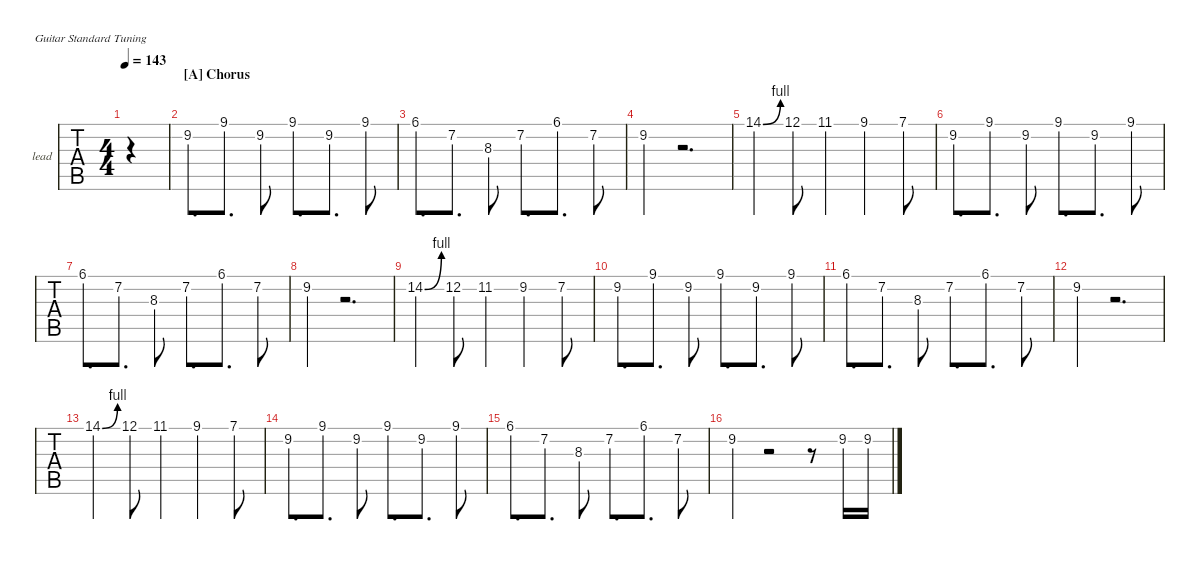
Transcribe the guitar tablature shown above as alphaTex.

\defaultSystemsLayout 4
\hideDynamics
\bracketExtendMode nobrackets
\firstSystemTrackNameOrientation horizontal
\otherSystemsTrackNameOrientation horizontal
\track ("lead guitar" "lead") {instrument electricguitarclean}
\staff {tabs}
\tuning (E4 B3 G3 D3 A2 E2)
\ts (4 4)
\tempo 143
\clef g2
\ottava 8va
\ks g#minor
|
\section ("A" "Chorus")
\scale
1.21115 9.2{ac acc #}.8{d} 9.1{acc #}.8{d} 9.2{acc #}.8 9.1{ac acc #}.8{d} 9.2{acc #}.8{d} 9.1{ac acc #}.8 |
\scale
1.04733 6.1{acc #}.8{d} 7.2{acc #}.8{d} 8.3{acc #}.8 7.2{acc #}.8{d} 6.1{acc #}.8{d} 7.2{acc #}.8 |
\scale
0.968536 9.2{acc #}.4 r.2{d} |
14.1{be (bend 0 0 15 4) acc #}.4 12.1{acc forcenatural}.8 11.1{acc #}.4 9.1{acc #}.4 7.1{acc forcenatural}.8 |
9.2{ac acc #}.8{d} 9.1{acc #}.8{d} 9.2{acc #}.8 9.1{ac acc #}.8{d} 9.2{acc #}.8{d} 9.1{ac acc #}.8 |
6.1{acc #}.8{d} 7.2{acc #}.8{d} 8.3{acc #}.8 7.2{acc #}.8{d} 6.1{acc #}.8{d} 7.2{acc #}.8 |
9.2{acc #}.4 r.2{d} |
14.2{be (bend 0 0 15 4) acc #}.4 12.2{acc forcenatural}.8 11.2{acc #}.4 9.2{acc #}.4 7.2{acc #}.8 |
9.2{ac acc #}.8{d} 9.1{acc #}.8{d} 9.2{acc #}.8 9.1{ac acc #}.8{d} 9.2{acc #}.8{d} 9.1{ac acc #}.8 |
6.1{acc #}.8{d} 7.2{acc #}.8{d} 8.3{acc #}.8 7.2{acc #}.8{d} 6.1{acc #}.8{d} 7.2{acc #}.8 |
9.2{acc #}.4 r.2{d} |
14.1{be (bend 0 0 15 4) acc #}.4 12.1{acc forcenatural}.8 11.1{acc #}.4 9.1{acc #}.4 7.1{acc forcenatural}.8 |
9.2{ac acc #}.8{d} 9.1{acc #}.8{d} 9.2{acc #}.8 9.1{ac acc #}.8{d} 9.2{acc #}.8{d} 9.1{ac acc #}.8 |
6.1{acc #}.8{d} 7.2{acc #}.8{d} 8.3{acc #}.8 7.2{acc #}.8{d} 6.1{acc #}.8{d} 7.2{acc #}.8 |
9.2{acc #}.4 r.2 r.8 9.2{acc #}.16 9.2{acc #}.16
